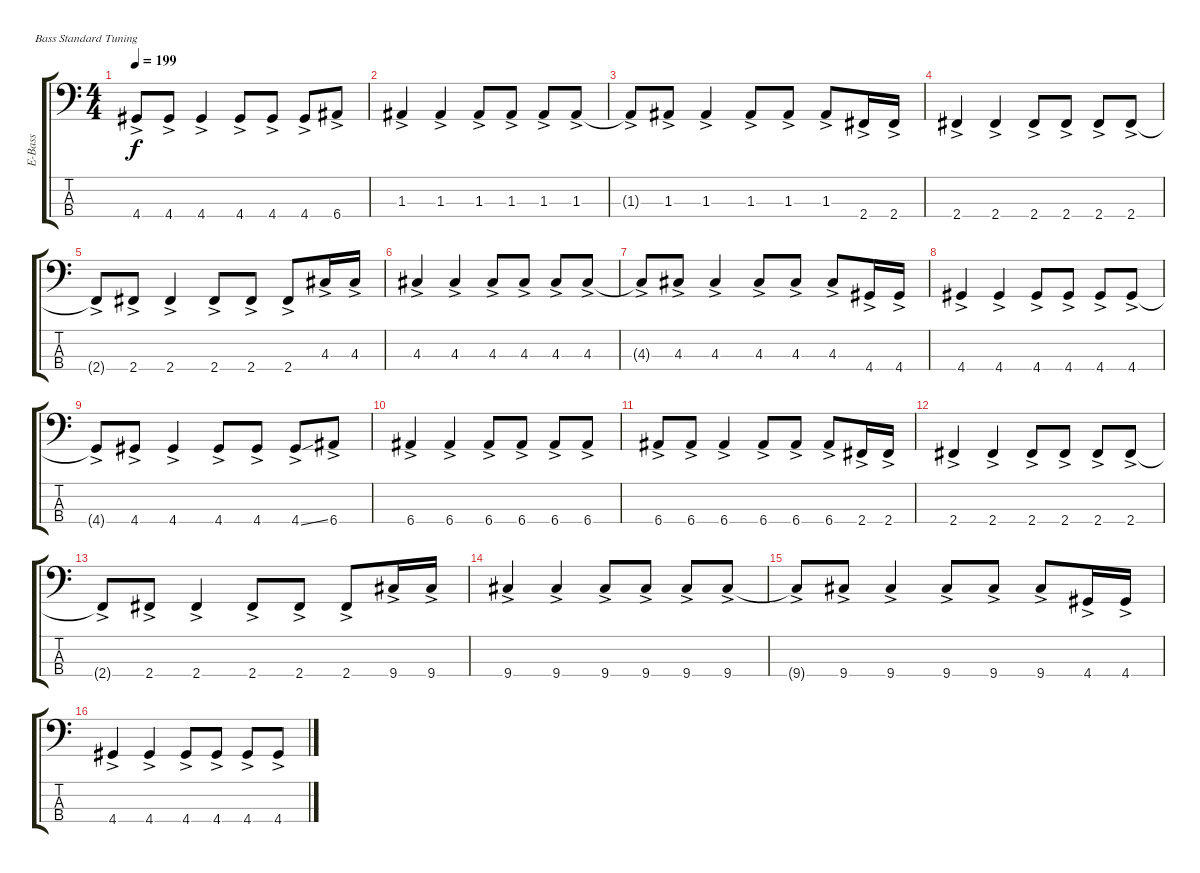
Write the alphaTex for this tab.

\track ("Bass" "E-Bass") {instrument electricbassfinger}
\staff {score tabs}
\tuning (G2 D2 A1 E1)
\ts (4 4)
\tempo 199
\clef f4
\ks c
4.4{ac t}.8{dy f} 4.4{ac}.8 4.4{ac}.4 4.4{ac}.8 4.4{ac}.8 4.4{ac}.8 6.4{ac}.8 |
1.3{ac}.4 1.3{ac}.4 1.3{ac}.8 1.3{ac}.8 1.3{ac}.8 1.3{ac}.8 |
1.3{ac t}.8 1.3{ac}.8 1.3{ac}.4 1.3{ac}.8 1.3{ac}.8 1.3{ac}.8 2.4{ac}.16 2.4{ac}.16 |
2.4{ac}.4 2.4{ac}.4 2.4{ac}.8 2.4{ac}.8 2.4{ac}.8 2.4{ac}.8 |
2.4{ac t}.8 2.4{ac}.8 2.4{ac}.4 2.4{ac}.8 2.4{ac}.8 2.4{ac}.8 4.3{ac}.16 4.3{ac}.16 |
4.3{ac}.4 4.3{ac}.4 4.3{ac}.8 4.3{ac}.8 4.3{ac}.8 4.3{ac}.8 |
4.3{ac t}.8 4.3{ac}.8 4.3{ac}.4 4.3{ac}.8 4.3{ac}.8 4.3{ac}.8 4.4{ac}.16 4.4{ac}.16 |
4.4{ac}.4 4.4{ac}.4 4.4{ac}.8 4.4{ac}.8 4.4{ac}.8 4.4{ac}.8 |
4.4{ac t}.8 4.4{ac}.8 4.4{ac}.4 4.4{ac}.8 4.4{ac}.8 4.4{ss ac}.8 6.4{ac}.8 |
6.4{ac}.4 6.4{ac}.4 6.4{ac}.8 6.4{ac}.8 6.4{ac}.8 6.4{ac}.8 |
6.4{ac}.8 6.4{ac}.8 6.4{ac}.4 6.4{ac}.8 6.4{ac}.8 6.4{ac}.8 2.4{ac}.16 2.4{ac}.16 |
2.4{ac}.4 2.4{ac}.4 2.4{ac}.8 2.4{ac}.8 2.4{ac}.8 2.4{ac}.8 |
2.4{ac t}.8 2.4{ac}.8 2.4{ac}.4 2.4{ac}.8 2.4{ac}.8 2.4{ac}.8 9.4{ac}.16 9.4{ac}.16 |
9.4{ac}.4 9.4{ac}.4 9.4{ac}.8 9.4{ac}.8 9.4{ac}.8 9.4{ac}.8 |
9.4{ac t}.8 9.4{ac}.8 9.4{ac}.4 9.4{ac}.8 9.4{ac}.8 9.4{ac}.8 4.4{ac}.16 4.4{ac}.16 |
4.4{ac}.4 4.4{ac}.4 4.4{ac}.8 4.4{ac}.8 4.4{ac}.8 4.4{ac}.8
